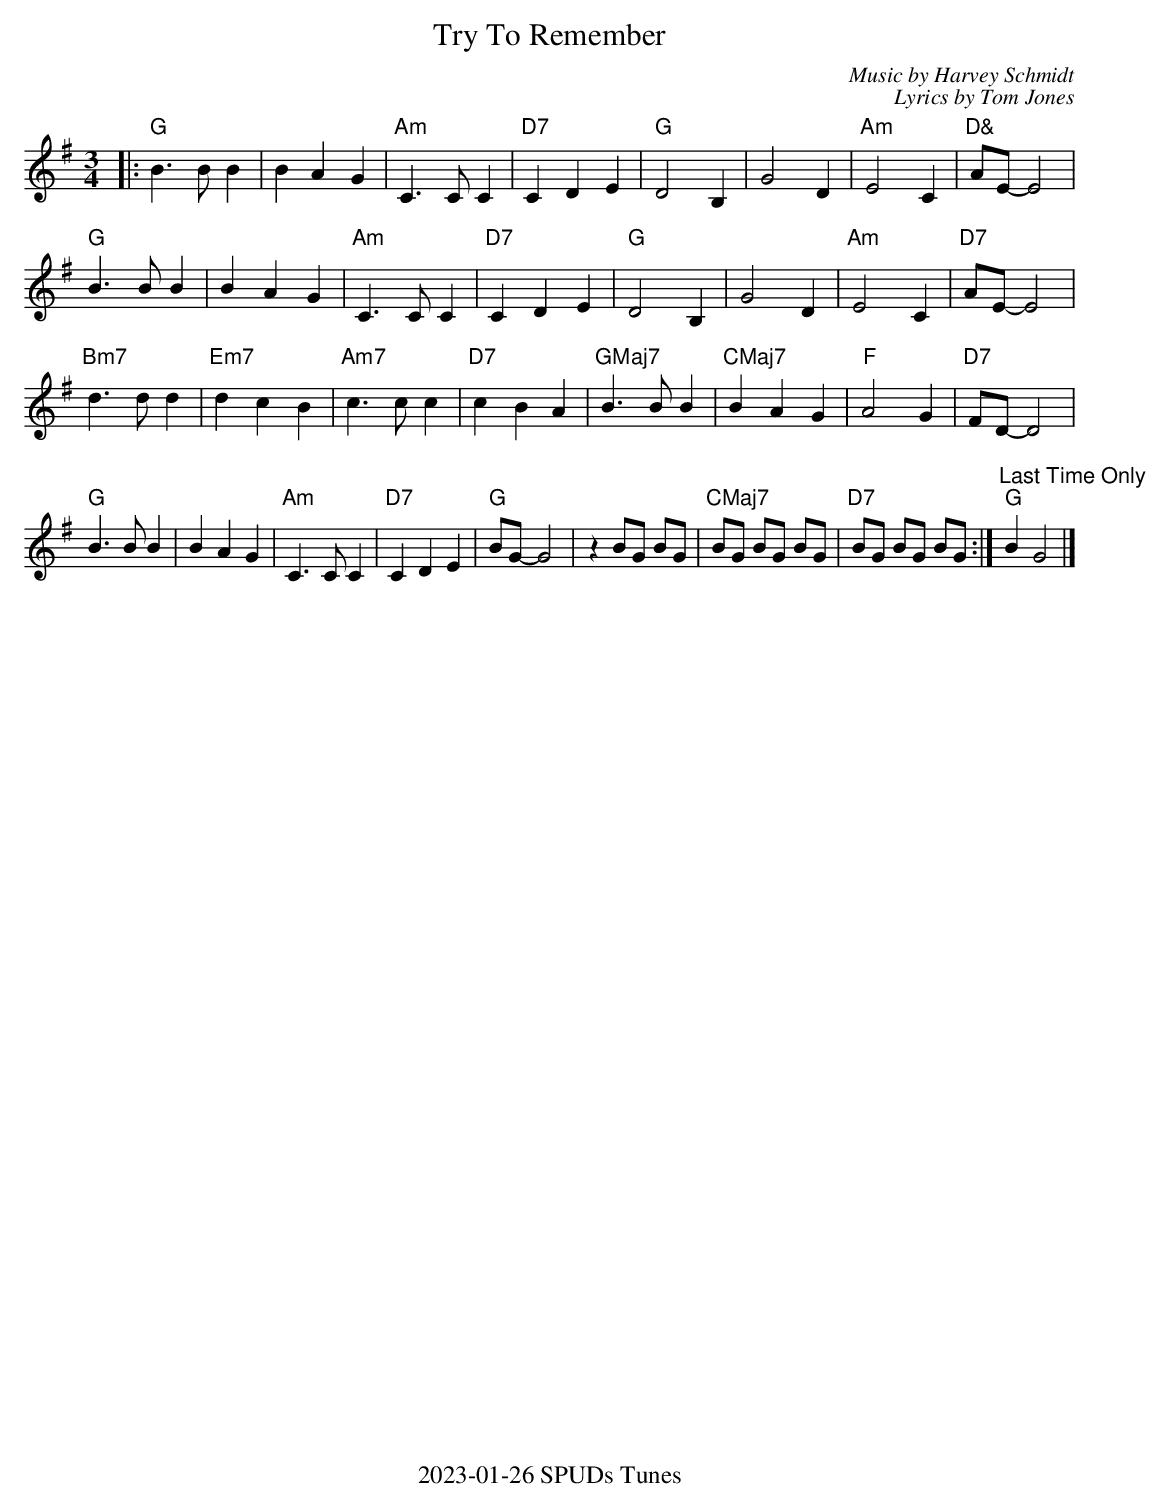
X:1
T: Try To Remember
C: Music by Harvey Schmidt
C: Lyrics by Tom Jones
M:3/4
L:1/4
K:G
|:"G" B>BB|BAG|"Am"C>CC| "D7"CDE|\
"G"D2B,|G2D|"Am"E2C|"D&"A/E/-E2|
"G" B>BB|BAG|"Am"C>CC| "D7"CDE|\
"G"D2B,|G2D|"Am"E2C|"D7"A/E/-E2|
"Bm7"d>dd|"Em7"dcB| "Am7"c>cc|"D7"cBA|\
"GMaj7"B>BB|"CMaj7"BAG|"F"A2G|"D7"F/D/-D2|
"G" B>BB|BAG|"Am"C>CC| "D7"CDE|\
"G"B/G/-G2|z B/G/ B/G/|"CMaj7"B/G/ B/G/ B/G/|"D7"B/G/ B/G/ B/G/:| "Last Time Only""G" B G2|]
